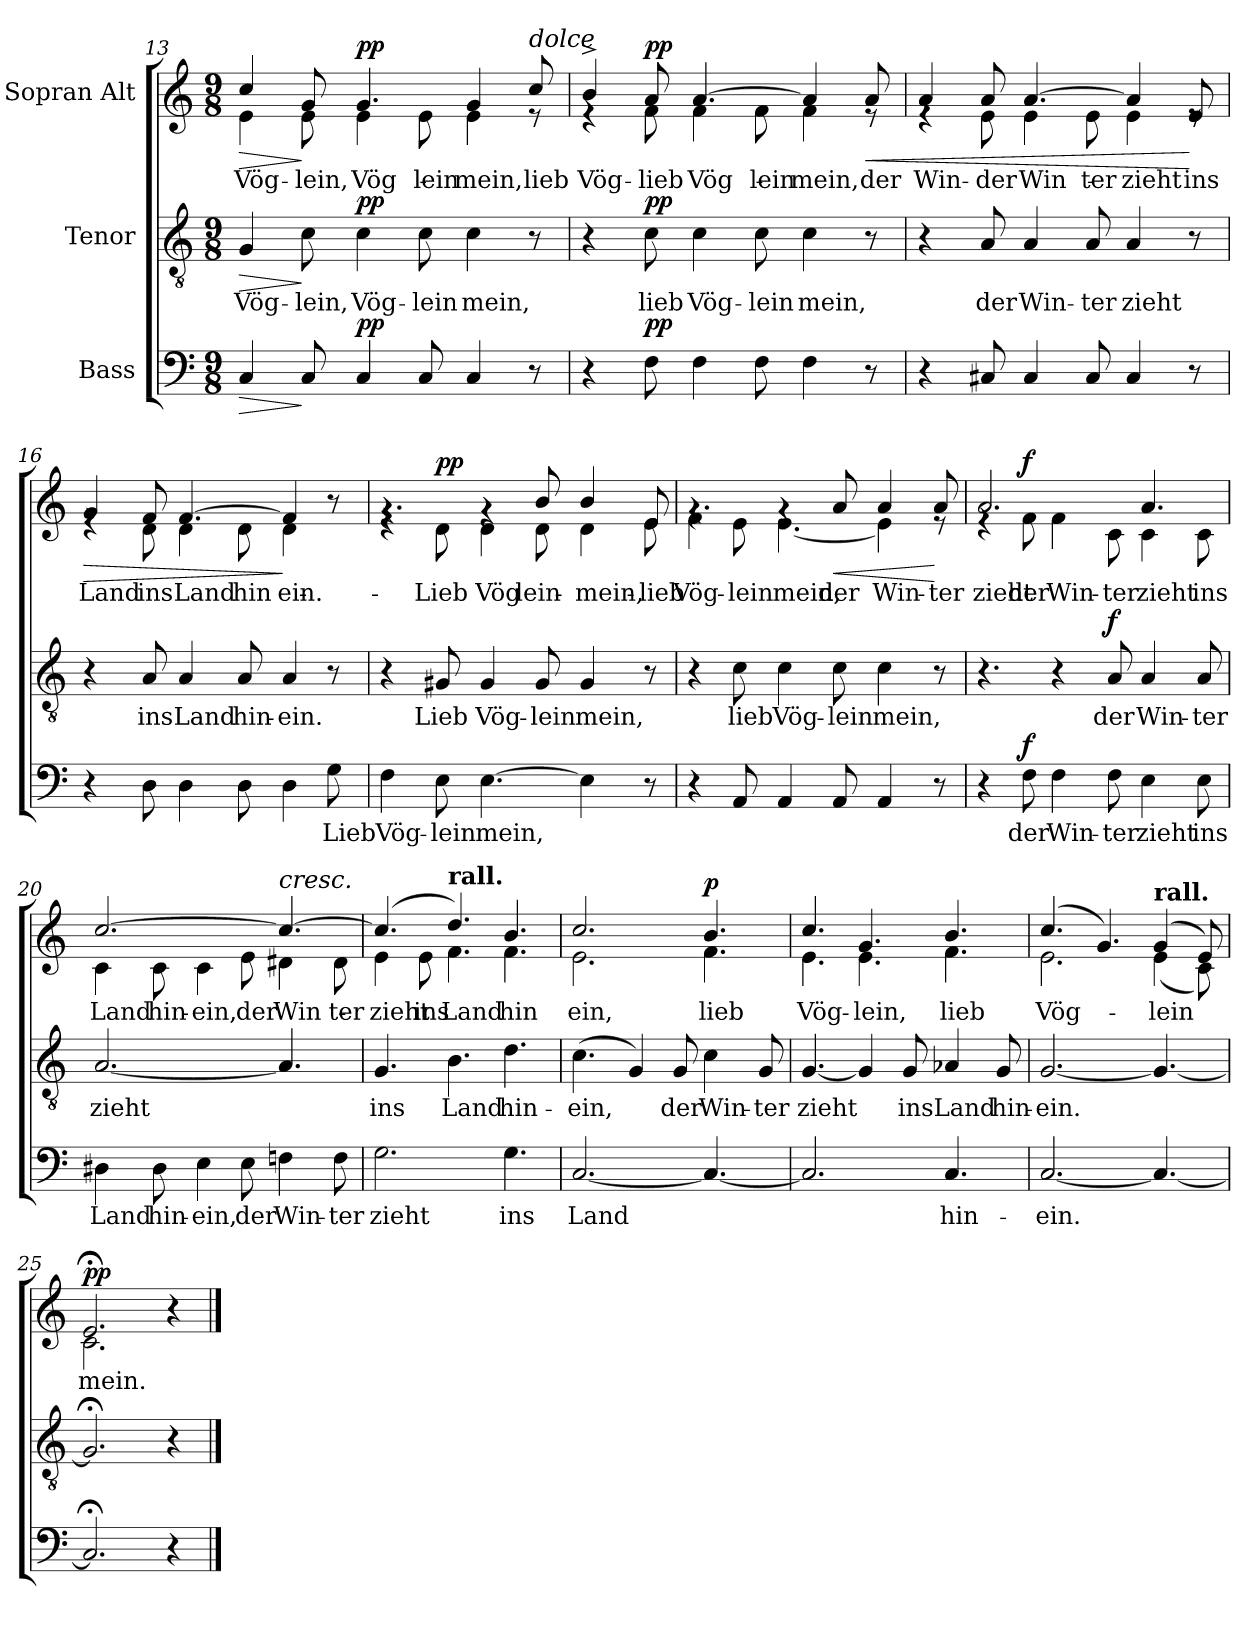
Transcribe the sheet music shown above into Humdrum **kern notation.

**kern	**text	**dynam	**kern	**text	**dynam	**kern	**text	**dynam
*part3	*part3	*part3	*part2	*part2	*part2	*part1	*part1	*part1
*staff3	*staff3	*staff3	*staff2	*staff2	*staff2	*staff1	*staff1	*staff1
*I"Bass	*	*	*I"Tenor	*	*	*I"Sopran Alt	*	*
!!LO:PB:g=z
*clefF4	*	*	*clefGv2	*	*	*clefG2	*	*
*k[]	*	*	*k[]	*	*	*k[]	*	*
*M9/8	*	*	*M9/8	*	*	*M9/8	*	*
=13	=13	=13	=13	=13	=13	=13	=13	=13
!	!	!LO:HP:b	!	!LO:LY:b	!LO:HP:b	!	!LO:LY:b	!LO:HP:b
*	*	*	*	*	*	*^	*	*
!	!	!	!	!	!	!	!	!LO:LY:b	!
4C/	.	>	4G/	Vög-	>	4cc/	4e\	Vög-	>
!	!	!	!	!LO:LY:b	!	!	!	!LO:LY:b	!
!	!	!	!	!	!	!	!	!LO:LY:b	!
8C/	.	]	8c\	-lein,	]	8g/	8e\	-lein,	]
!	!	!	!	!LO:LY:b	!	!	!	!LO:LY:b	!
!	!	!LO:DY:a	!	!	!LO:DY:a	!	!	!LO:LY:b	!LO:DY:b
4C/	.	pp	4c\	Vög-	pp	4.g/	4e\	Vög-	pp
!	!	!	!	!LO:LY:b	!	!	!	!LO:LY:b	!
8C/	.	.	8c\	-lein	.	.	8e\	-lein	.
!	!	!	!	!LO:LY:b	!	!	!	!LO:LY:b	!
4C/	.	.	4c\	mein,	.	4g/	4e\	mein,	.
!	!	!	!	!	!	!LO:TX:a:i:t=dolce	!	!	!
!	!	!	!	!	!	!	!	!LO:LY:b	!
8r	.	.	8r	.	.	8cc/	8re	lieb	.
=14	=14	=14	=14	=14	=14	=14	=14	=14	=14
!	!	!	!	!	!	!	!	!LO:LY:b	!
4r	.	.	4r	.	.	4b^/	4re	Vög-	.
!	!	!	!	!LO:LY:b	!	!	!	!LO:LY:b	!
!	!	!LO:DY:a	!	!	!LO:DY:a	!	!	!LO:LY:b	!LO:DY:b
8F\	.	pp	8c\	lieb	pp	8a/	8f\	lieb	pp
!	!	!	!	!LO:LY:b	!	!	!	!LO:LY:b	!
!	!	!	!	!	!	!	!	!LO:LY:b	!
4F\	.	.	4c\	Vög-	.	[4.a/	4f\	Vög-	.
!	!	!	!	!LO:LY:b	!	!	!	!LO:LY:b	!
8F\	.	.	8c\	-lein	.	.	8f\	-lein	.
!	!	!	!	!LO:LY:b	!	!	!	!LO:LY:b	!
4F\	.	.	4c\	mein,	.	4a/]	4f\	mein,	.
!	!	!	!	!	!	!	!	!LO:LY:b	!LO:HP:b
8r	.	.	8r	.	.	8a/	8re	der	<
=15	=15	=15	=15	=15	=15	=15	=15	=15	=15
!	!	!	!	!	!	!	!	!LO:LY:b	!
4r	.	.	4r	.	.	4a/	4re	Win-	.
!	!	!	!	!LO:LY:b	!	!	!	!LO:LY:b	!
!	!	!	!	!	!	!	!	!LO:LY:b	!
8C#X/	.	.	8A/	der	.	8a/	8e\	der	.
!	!	!	!	!LO:LY:b	!	!	!	!LO:LY:b	!
!	!	!	!	!	!	!	!	!LO:LY:b	!
4C#/	.	.	4A/	Win-	.	[4.a/	4e\	Win-	.
!	!	!	!	!LO:LY:b	!	!	!	!LO:LY:b	!
8C#/	.	.	8A/	-ter	.	.	8e\	-ter	.
!	!	!	!	!LO:LY:b	!	!	!	!LO:LY:b	!
4C#/	.	.	4A/	zieht	.	4a/]	4e\	zieht	.
!	!	!	!	!	!	!	!	!LO:LY:b	!
8r	.	.	8r	.	.	8e/	8re	ins	[
!!LO:LB:g=z	!!
=16	=16	=16	=16	=16	=16	=16	=16	=16	=16
!	!	!	!	!	!	!	!	!LO:LY:b	!LO:HP:b
4r	.	.	4r	.	.	4g/	4re	Land	>
!	!	!	!	!LO:LY:b	!	!	!	!LO:LY:b	!
!	!	!	!	!	!	!	!	!LO:LY:b	!
8D\	.	.	8A/	ins	.	8f/	8d\	ins	.
!	!	!	!	!LO:LY:b	!	!	!	!LO:LY:b	!
!	!	!	!	!	!	!	!	!LO:LY:b	!
4D\	.	.	4A/	Land	.	[4.f/	4d\	Land	.
!	!	!	!	!LO:LY:b	!	!	!	!LO:LY:b	!
8D\	.	.	8A/	hin-	.	.	8d\	hin-	.
!	!	!	!	!LO:LY:b	!	!	!	!LO:LY:b	!
4D\	.	.	4A/	-ein.	.	4f/]	4d\	-ein.	]
!	!LO:LY:b	!	!	!	!	!	!	!	!
8G\	Lieb	.	8r	.	.	8r	8reyy	.	.
=17	=17	=17	=17	=17	=17	=17	=17	=17	=17
!	!LO:LY:b	!	!	!	!	!	!	!	!
4F\	Vög-	.	4r	.	.	4.rg	4re	.	.
!	!LO:LY:b	!	!	!LO:LY:b	!	!	!	!LO:LY:b	!LO:DY:b
8E\	-lein	.	8G#X/	Lieb	.	.	8d\	Lieb	pp
!	!LO:LY:b	!	!	!LO:LY:b	!	!	!	!LO:LY:b	!
[4.E\	mein,	.	4G#/	Vög-	.	4rg	4d\	Vög-	.
!	!	!	!	!LO:LY:b	!	!	!	!LO:LY:b	!
!	!	!	!	!	!	!	!	!LO:LY:b	!
.	.	.	8G#/	-lein	.	8b/	8d\	-lein	.
!	!	!	!	!LO:LY:b	!	!	!	!LO:LY:b	!
!	!	!	!	!	!	!	!	!LO:LY:b	!
4E\]	.	.	4G#/	mein,	.	4b/	4d\	mein,	.
!	!	!	!	!	!	!	!	!LO:LY:b	!
!	!	!	!	!	!	!	!	!LO:LY:b	!
8r	.	.	8r	.	.	8e/	8e\	lieb	.
=18	=18	=18	=18	=18	=18	=18	=18	=18	=18
!	!	!	!	!	!	!	!	!LO:LY:b	!
4r	.	.	4r	.	.	4.rg	4f\	Vög-	.
!	!	!	!	!LO:LY:b	!	!	!	!LO:LY:b	!
8AA/	.	.	8c\	lieb	.	.	8e\	-lein	.
!	!	!	!	!LO:LY:b	!	!	!	!LO:LY:b	!
4AA/	.	.	4c\	Vög-	.	4rg	[4.e\	mein,	.
!	!	!	!	!LO:LY:b	!	!	!	!LO:LY:b	!LO:HP:b
8AA/	.	.	8c\	-lein	.	8a/	.	der	<
!	!	!	!	!LO:LY:b	!	!	!	!LO:LY:b	!
4AA/	.	.	4c\	mein,	.	4a/	4e\]	Win-	.
!	!	!	!	!	!	!	!	!LO:LY:b	!
8r	.	.	8r	.	.	8a/	8re	-ter	[
!!LO:LB:g=z	!!
=19	=19	=19	=19	=19	=19	=19	=19	=19	=19
!	!	!	!	!	!	!	!	!LO:LY:b	!
4r	.	.	4.r	.	.	2.a/	4re	zieht	.
!	!LO:LY:b	!LO:DY:a	!	!	!	!	!	!LO:LY:b	!LO:DY:b
8F\	der	f	.	.	.	.	8f\	der	f
!	!LO:LY:b	!	!	!	!	!	!	!LO:LY:b	!
4F\	Win-	.	4r	.	.	.	4f\	Win-	.
!	!LO:LY:b	!	!	!LO:LY:b	!LO:DY:a	!	!	!LO:LY:b	!
8F\	-ter	.	8A/	der	f	.	8c\	-ter	.
!	!LO:LY:b	!	!	!LO:LY:b	!	!	!	!LO:LY:b	!
!	!	!	!	!	!	!	!	!LO:LY:b	!
4E\	zieht	.	4A/	Win-	.	4.a/	4c\	zieht	.
!	!LO:LY:b	!	!	!LO:LY:b	!	!	!	!LO:LY:b	!
8E\	ins	.	8A/	-ter	.	.	8c\	ins	.
=20	=20	=20	=20	=20	=20	=20	=20	=20	=20
!	!LO:LY:b	!	!	!LO:LY:b	!	!	!	!LO:LY:b	!
!	!	!	!	!	!	!	!	!LO:LY:b	!
4D#X\	Land	.	[2.A/	zieht	.	[2.cc/	4c\	Land	.
!	!LO:LY:b	!	!	!	!	!	!	!LO:LY:b	!
8D#\	hin-	.	.	.	.	.	8c\	hin-	.
!	!LO:LY:b	!	!	!	!	!	!	!LO:LY:b	!
4E\	-ein,	.	.	.	.	.	4c\	-ein,	.
!	!LO:LY:b	!	!	!	!	!	!	!LO:LY:b	!
8E\	der	.	.	.	.	.	8e\	der	.
!	!	!	!	!	!	!LO:TX:a:i:t=cresc.	!	!	!
!	!LO:LY:b	!	!	!	!	!	!	!LO:LY:b	!
4Fn\	Win-	.	4.A/]	.	.	4.cc/_	4d#X\	Win-	.
!	!LO:LY:b	!	!	!	!	!	!	!LO:LY:b	!
8F\	-ter	.	.	.	.	.	8d#\	-ter	.
=21	=21	=21	=21	=21	=21	=21	=21	=21	=21
!	!LO:LY:b	!	!	!LO:LY:b	!	!	!	!LO:LY:b	!
2.G\	zieht	.	4.G/	ins	.	(4.cc/]	4e\	zieht	.
!	!	!	!	!	!	!	!	!LO:LY:b	!
.	.	.	.	.	.	.	8e\	ins	.
!	!	!	!	!	!	!LO:TX:a:B:t=rall.	!	!	!
!	!	!	!	!LO:LY:b	!	!	!	!LO:LY:b	!
.	.	.	4.B\	Land	.	4.dd/)	4.f\	Land	.
!	!LO:LY:b	!	!	!LO:LY:b	!	!	!	!LO:LY:b	!
4.G\	ins	.	4.d\	hin-	.	4.b/	4.f\	hin	.
!!LO:LB:g=z	!!
=22	=22	=22	=22	=22	=22	=22	=22	=22	=22
!	!LO:LY:b	!	!	!LO:LY:b	!	!	!	!LO:LY:b	!
[2.C/	Land	.	(4.c\	-ein,	.	2.cc/	2.e\	ein,	.
.	.	.	4G/)	.	.	.	.	.	.
!	!	!	!	!LO:LY:b	!	!	!	!	!
.	.	.	8G/	der	.	.	.	.	.
!	!	!	!	!LO:LY:b	!	!	!	!LO:LY:b	!LO:DY:a
4.C/_	.	.	4c\	Win-	.	4.b/	4.f\	lieb	p
!	!	!	!	!LO:LY:b	!	!	!	!	!
.	.	.	8G/	-ter	.	.	.	.	.
=23	=23	=23	=23	=23	=23	=23	=23	=23	=23
!	!	!	!	!LO:LY:b	!	!	!	!LO:LY:b	!
2.C/]	.	.	[4.G/	zieht	.	4.cc/	4.e\	Vög-	.
!	!	!	!	!	!	!	!	!LO:LY:b	!
.	.	.	4G/]	.	.	4.g/	4.e\	-lein,	.
!	!	!	!	!LO:LY:b	!	!	!	!	!
.	.	.	8G/	ins	.	.	.	.	.
!	!LO:LY:b	!	!	!LO:LY:b	!	!	!	!LO:LY:b	!
4.C/	hin-	.	4A-X/	Land	.	4.b/	4.f\	lieb	.
!	!	!	!	!LO:LY:b	!	!	!	!	!
.	.	.	8G/	hin-	.	.	.	.	.
=24	=24	=24	=24	=24	=24	=24	=24	=24	=24
!	!LO:LY:b	!	!	!LO:LY:b	!	!	!	!LO:LY:b	!
[2.C/	-ein.	.	[2.G/	-ein.	.	(4.cc/	2.e\	Vög-	.
.	.	.	.	.	.	4.g/)	.	.	.
!	!	!	!	!	!	!LO:TX:a:B:t=rall.	!	!	!
!	!	!	!	!	!	!	!	!LO:LY:b	!
4.C/_	.	.	4.G/_	.	.	(4g/	(4e\	-lein	.
.	.	.	.	.	.	8e/)	8c\)	.	.
=25	=25	=25	=25	=25	=25	=25	=25	=25	=25
!	!	!	!	!	!	!	!	!LO:LY:b	!LO:DY:a
2.C;</]	.	.	2.G;</]	.	.	2.e;</	2.c\	mein.	pp
4r	.	.	4r	.	.	4r	4ryy	.	.
*	*	*	*	*	*	*v	*v	*	*
==	==	==	==	==	==	==	==	==
*-	*-	*-	*-	*-	*-	*-	*-	*-
